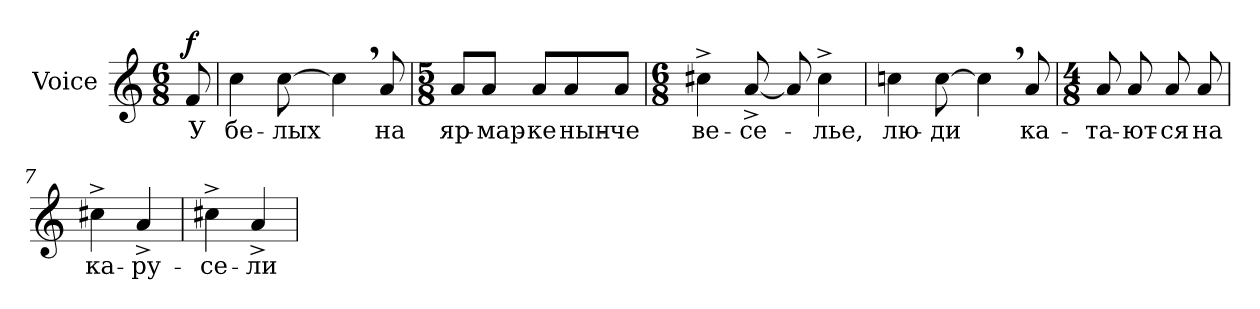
**kern	**text	**dynam
*part1	*part1	*part1
*staff1	*staff1	*staff1
*I"Voice	*	*
*I'Vo.	*	*
*clefG2	*	*
*k[]	*	*
*M6/8	*	*
*MM63	*	*
=1	=1	=1
!	!LO:LY:b	!LO:DY:a
8f/	У	f
=2	=2	=2
!	!LO:LY:b	!
4cc\	бе-	.
!	!LO:LY:b	!
[8cc\	-лых	.
4cc,\]	.	.
!	!LO:LY:b	!
8a/	на	.
=3	=3	=3
*M5/8	*	*
!	!LO:LY:b	!
8a/L	яр-	.
!	!LO:LY:b	!
8a/J	-мар-	.
!	!LO:LY:b	!
8a/L	-ке	.
!	!LO:LY:b	!
8a/	нын-	.
!	!LO:LY:b	!
8a/J	-че	.
=4	=4	=4
*M6/8	*	*
!	!LO:LY:b	!
4cc#X^\	ве-	.
!	!LO:LY:b	!
[8a^/	-се-	.
8a/]	.	.
!	!LO:LY:b	!
4cc#^\	-лье,	.
!!LO:LB:g=z
=5	=5	=5
!	!LO:LY:b	!
4ccn\	лю-	.
!	!LO:LY:b	!
[8cc\	-ди	.
4cc,\]	.	.
!	!LO:LY:b	!
8a/	ка-	.
=6	=6	=6
*M4/8	*	*
!	!LO:LY:b	!
8a/	-та-	.
!	!LO:LY:b	!
8a/	-ют-	.
!	!LO:LY:b	!
8a/	-ся	.
!	!LO:LY:b	!
8a/	на	.
=7	=7	=7
!	!LO:LY:b	!
4cc#X^\	ка-	.
!	!LO:LY:b	!
4a^/	-ру-	.
=8	=8	=8
!	!LO:LY:b	!
4cc#X^\	-се-	.
!	!LO:LY:b	!
4a^/	-ли	.
=	=	=
*-	*-	*-
